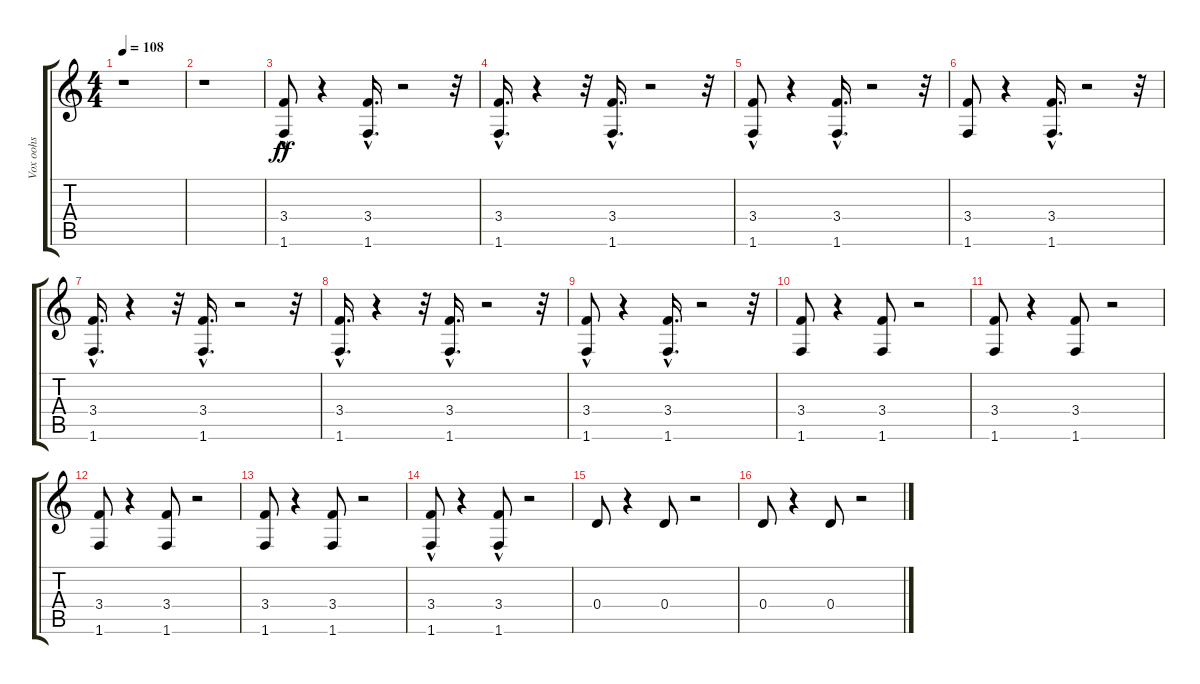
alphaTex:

\track ("Vox oohs            " "Vox oohs  ") {instrument acousticguitarnylon}
\staff {score tabs}
\tuning (E4 B3 G3 D3 A2 E2) {hide}
\ts (4 4)
\tempo 108
\clef g2
\ks c
r.1{dy ff instrument acousticguitarnylon} |
r.1 |
(3.4{hac} 1.6).8 r.4 (3.4{hac} 1.6{hac}).16{d} r.2 r.32 |
(3.4{hac} 1.6{hac}).16{d} r.4 r.32 (3.4{hac} 1.6{hac}).16{d} r.2 r.32 |
(3.4{hac} 1.6).8 r.4 (3.4{hac} 1.6{hac}).16{d} r.2 r.32 |
(3.4 1.6).8 r.4 (3.4{hac} 1.6{hac}).16{d} r.2 r.32 |
(3.4{hac} 1.6{hac}).16{d} r.4 r.32 (3.4 1.6{hac}).16{d} r.2 r.32 |
(3.4{hac} 1.6{hac}).16{d} r.4 r.32 (3.4{hac} 1.6{hac}).16{d} r.2 r.32 |
(3.4{hac} 1.6).8 r.4 (3.4{hac} 1.6{hac}).16{d} r.2 r.32 |
(3.4 1.6).8 r.4 (3.4 1.6).8 r.2 |
(3.4 1.6).8 r.4 (3.4 1.6).8 r.2 |
(3.4 1.6).8 r.4 (3.4 1.6).8 r.2 |
(3.4 1.6).8 r.4 (3.4 1.6).8 r.2 |
(3.4{hac} 1.6).8 r.4 (3.4{hac} 1.6).8 r.2 |
0.4.8 r.4 0.4.8 r.2 |
0.4.8 r.4 0.4.8 r.2
